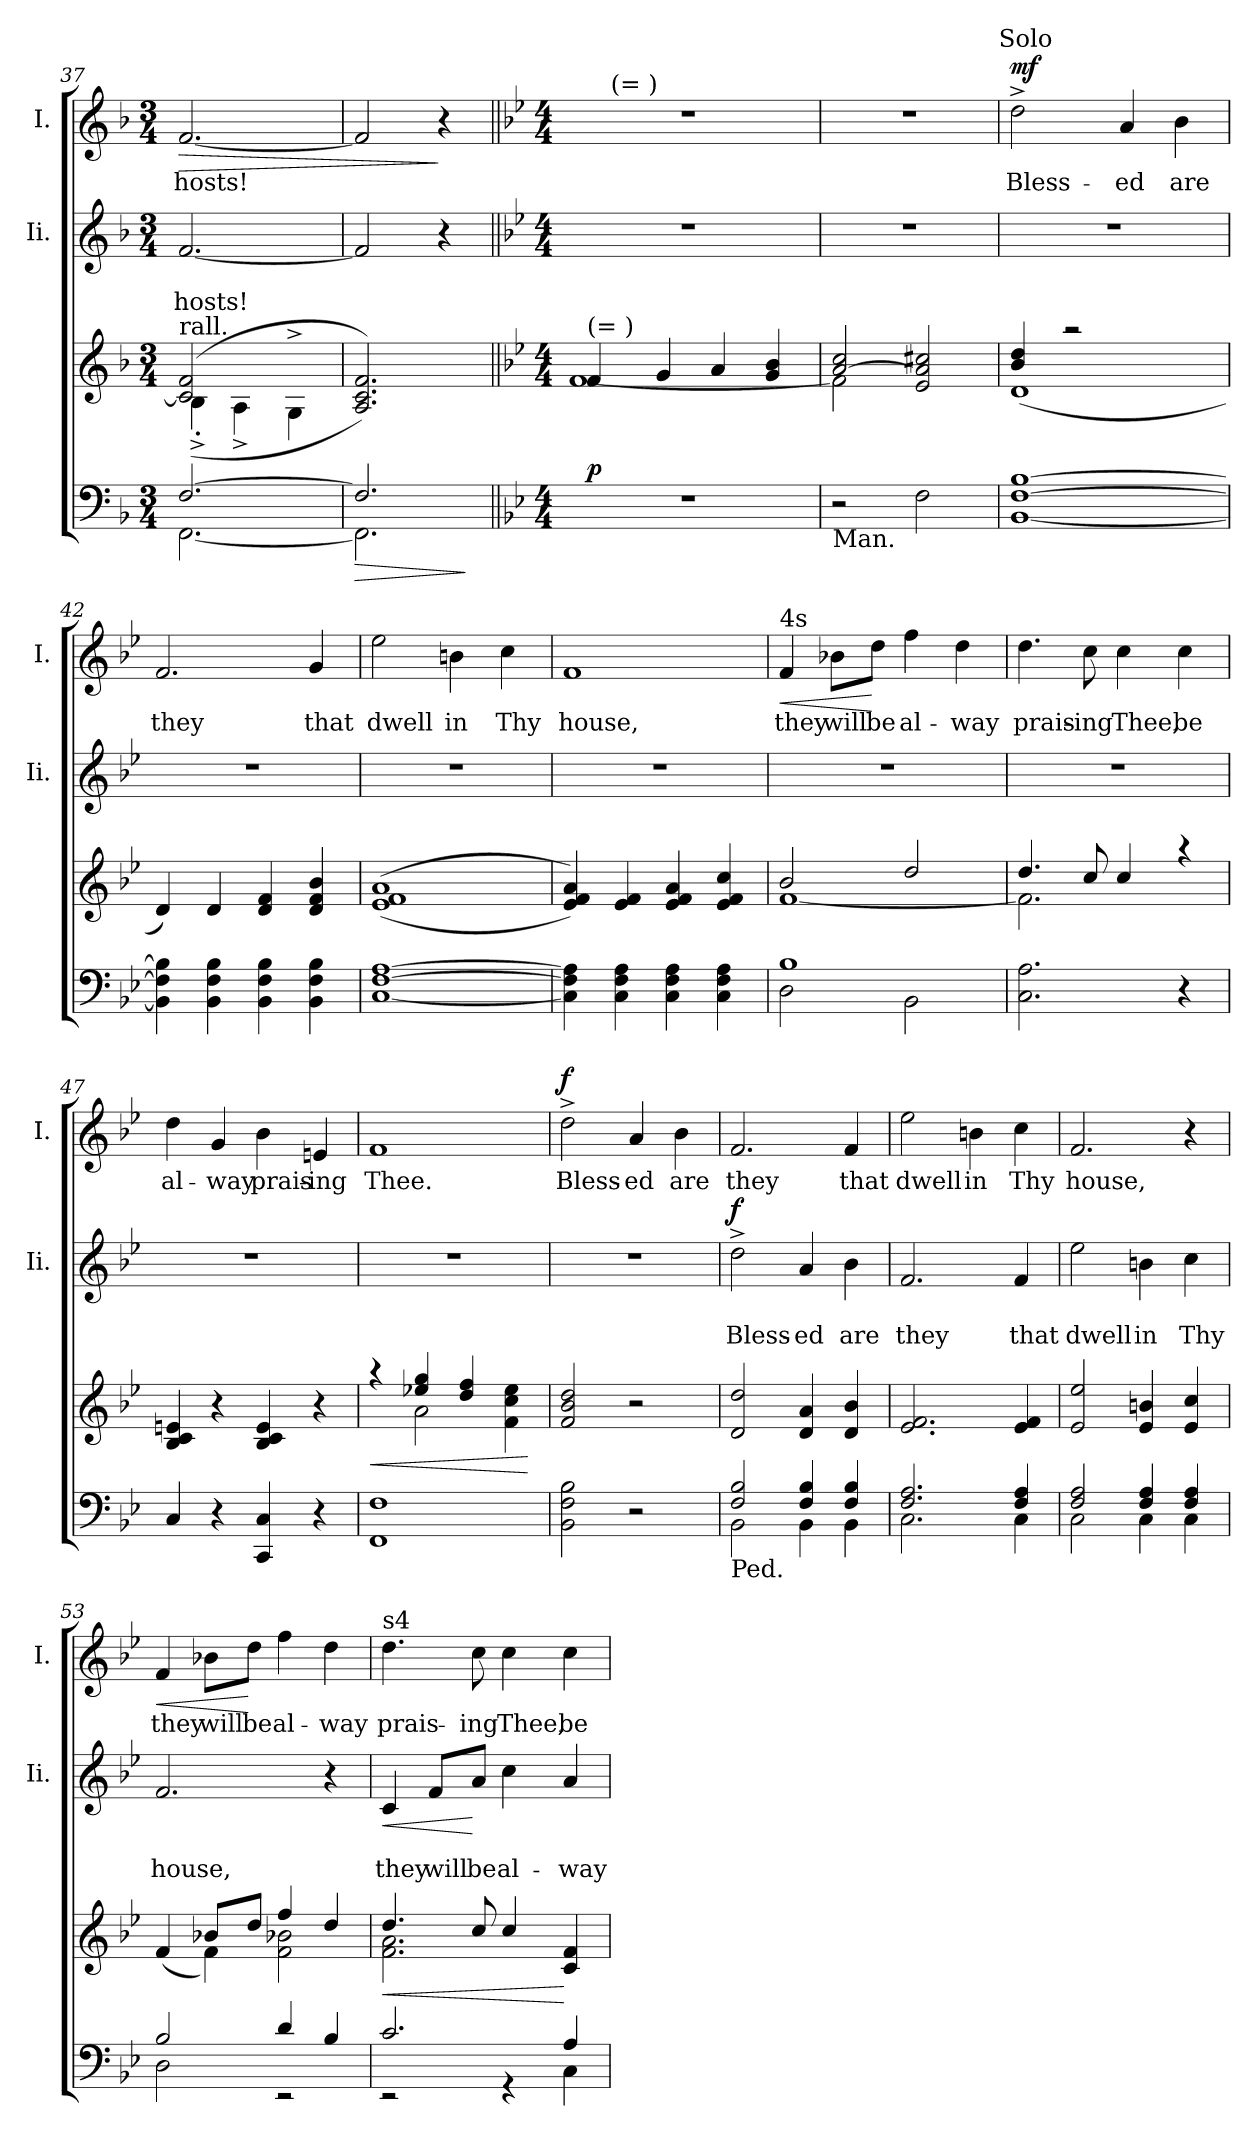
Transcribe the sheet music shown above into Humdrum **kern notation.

**kern	**dynam	**kern	**dynam	**kern	**text	**text	**dynam	**kern	**text	**dynam
*part4	*part4	*part3	*part3	*part2	*part2	*part2	*part2	*part1	*part1	*part1
*staff4	*staff4	*staff3	*staff3	*staff2	*staff2	*staff2	*staff2	*staff1	*staff1	*staff1
*	*	*	*	*I"Ii.	*	*	*	*I"I.	*	*
*	*	*	*	*I'Ii.	*	*	*	*I'I.	*	*
*clefF4	*	*clefG2	*	*clefG2	*	*	*	*clefG2	*	*
*k[b-]	*	*k[b-]	*	*k[b-]	*	*	*	*k[b-]	*	*
*F:	*	*F:	*	*F:	*	*	*	*F:	*	*
*M3/4	*	*M3/4	*	*M3/4	*	*	*	*M3/4	*	*
=37	=37	=37	=37	=37	=37	=37	=37	=37	=37	=37
*^	*	*^	*	*	*	*	*	*	*	*
!	!	!	!LO:TX:a:t=rall.	!	!	!	!	!	!	!	!	!
!	!	!	!	!	!	!	!	!LO:LY:b	!	!	!LO:LY:b	!LO:HP:b
[>2.F/	[<2.FF\	.	(<2c/] 2f/	(>4B-^<'<\	.	[<2.f/	.	hosts!	.	[<2.f/	hosts!	>
.	.	.	.	4A^<\	.	.	.	.	.	.	.	.
.	.	.	4ryy	4G^<\	.	.	.	.	.	.	.	.
=38	=38	=38	=38	=38	=38	=38	=38	=38	=38	=38	=38	=38
!	!	!LO:HP:b	!	!	!	!	!	!	!	!	!	!
*	*	*	*v	*v	*	*	*	*	*	*	*	*
2.F/]	2.FF\]	>	2.A/ 2.c/ 2.f/))	.	2f/]	.	.	.	2f/]	.	.
.	.	.	.	.	4r	.	.	.	4r	.	]
*v	*v	*	*	*	*	*	*	*	*	*	*
.	]	.	.	.	.	.	.	.	.	.
!!LO:LB:g=z
=39||	=39||	=39||	=39||	=39||	=39||	=39||	=39||	=39||	=39||	=39||
*k[b-e-]	*	*k[b-e-]	*	*k[b-e-]	*	*	*	*k[b-e-]	*	*
*B-:	*	*B-:	*	*B-:	*	*	*	*B-:	*	*
*M4/4	*	*M4/4	*	*M4/4	*	*	*	*M4/4	*	*
*	*	*^	*	*	*	*	*	*	*	*
!	!	!LO:TX:a:t=(= )	!	!	!	!	!	!	!	!	!
!	!LO:DY:a	!	!	!	!	!	!	!	!	!	!
*	*	*	*	*	*	*	*	*	*^	*	*
1r	p	4f/	[<1f	.	1r	.	.	.	1r	16ryy	.	.
!	!	!	!	!	!	!	!	!	!	!LO:TX:a:t=(= )	!	!
.	.	.	.	.	.	.	.	.	.	2...ryy	.	.
.	.	4g/	.	.	.	.	.	.	.	.	.	.
.	.	4a/	.	.	.	.	.	.	.	.	.	.
.	.	4g/ 4b-/	.	.	.	.	.	.	.	.	.	.
=40	=40	=40	=40	=40	=40	=40	=40	=40	=40	=40	=40	=40
!LO:TX:b:t=Man.	!	!	!	!	!	!	!	!	!	!	!	!
*	*	*	*	*	*	*	*	*	*v	*v	*	*
2r	.	[>2a/ 2cc/	2f\]	.	1r	.	.	.	1r	.	.
2F\	.	2e-/ 2a/] 2cc#X/	2ryy	.	.	.	.	.	.	.	.
!	!	!	!	!	!	!	!	!	!LO:TX:a:t=Solo	!	!
=41	=41	=41	=41	=41	=41	=41	=41	=41	=41	=41	=41
!	!	!	!	!	!	!	!	!	!	!LO:LY:b	!LO:DY:a
[<1BB- [>1F [>1B-	.	4b-/ 4dd/	(<1d	.	1r	.	.	.	2dd^>\	Bless-	mf
.	.	2raa	.	.	.	.	.	.	.	.	.
!	!	!	!	!	!	!	!	!	!	!LO:LY:b	!
.	.	.	.	.	.	.	.	.	4a/	-ed	.
!	!	!	!	!	!	!	!	!	!	!LO:LY:b	!
.	.	4ryy	.	.	.	.	.	.	4b-\	are	.
*	*	*v	*v	*	*	*	*	*	*	*	*
=42	=42	=42	=42	=42	=42	=42	=42	=42	=42	=42
!	!	!	!	!	!	!	!	!	!LO:LY:b	!
4BB-\] 4F\] 4B-\]	.	4d/)	.	1r	.	.	.	2.f/	they	.
4BB-\ 4F\ 4B-\	.	4d/	.	.	.	.	.	.	.	.
4BB-\ 4F\ 4B-\	.	4d/ 4f/	.	.	.	.	.	.	.	.
!	!	!	!	!	!	!	!	!	!LO:LY:b	!
4BB-\ 4F\ 4B-\	.	4d/ 4f/ 4b-/	.	.	.	.	.	4g/	that	.
=43	=43	=43	=43	=43	=43	=43	=43	=43	=43	=43
!	!	!	!	!	!	!	!	!	!LO:LY:b	!
[<1C [>1F [>1A	.	(>(<1e- 1f 1a	.	1r	.	.	.	2ee-\	dwell	.
!	!	!	!	!	!	!	!	!	!LO:LY:b	!
.	.	.	.	.	.	.	.	4bn\	in	.
!	!	!	!	!	!	!	!	!	!LO:LY:b	!
.	.	.	.	.	.	.	.	4cc\	Thy	.
=44	=44	=44	=44	=44	=44	=44	=44	=44	=44	=44
!	!	!	!	!	!	!	!	!	!LO:LY:b	!
4C\] 4F\] 4A\]	.	4e-/ 4f/ 4a/))	.	1r	.	.	.	1f	house,	.
4C\ 4F\ 4A\	.	4e-/ 4f/	.	.	.	.	.	.	.	.
4C\ 4F\ 4A\	.	4e-/ 4f/ 4a/	.	.	.	.	.	.	.	.
4C\ 4F\ 4A\	.	4e-/ 4f/ 4cc/	.	.	.	.	.	.	.	.
!!LO:LB:g=z
=45	=45	=45	=45	=45	=45	=45	=45	=45	=45	=45
*^	*	*^	*	*	*	*	*	*	*	*
!	!	!	!	!	!	!	!	!	!	!LO:TX:a:t=4s	!	!
!	!	!	!	!	!	!	!	!	!	!	!LO:LY:b	!LO:HP:b
1B-	2D\	.	2b-/	[<1f	.	1r	.	.	.	4f/	they	<
!	!	!	!	!	!	!	!	!	!	!	!LO:LY:b	!
.	.	.	.	.	.	.	.	.	.	8b-X\L	will	.
!	!	!	!	!	!	!	!	!	!	!	!LO:LY:b	!
.	.	.	.	.	.	.	.	.	.	8dd\J	be	[
!	!	!	!	!	!	!	!	!	!	!	!LO:LY:b	!
.	2BB-\	.	2dd/	.	.	.	.	.	.	4ff\	al-	.
!	!	!	!	!	!	!	!	!	!	!	!LO:LY:b	!
.	.	.	.	.	.	.	.	.	.	4dd\	-way	.
*v	*v	*	*	*	*	*	*	*	*	*	*	*
=46	=46	=46	=46	=46	=46	=46	=46	=46	=46	=46	=46
!	!	!	!	!	!	!	!	!	!	!LO:LY:b	!
2.C\ 2.A\	.	4.dd/	2.f\]	.	1r	.	.	.	4.dd\	prais-	.
!	!	!	!	!	!	!	!	!	!	!LO:LY:b	!
.	.	8cc/	.	.	.	.	.	.	8cc\	-ing	.
!	!	!	!	!	!	!	!	!	!	!LO:LY:b	!
.	.	4cc/	.	.	.	.	.	.	4cc\	Thee,	.
!	!	!	!	!	!	!	!	!	!	!LO:LY:b	!
4r	.	4raa	4ryy	.	.	.	.	.	4cc\	be	.
=47	=47	=47	=47	=47	=47	=47	=47	=47	=47	=47	=47
!	!	!	!	!	!	!	!	!	!	!LO:LY:b	!
*	*	*v	*v	*	*	*	*	*	*	*	*
4C/	.	4B-/ 4c/ 4en/	.	1r	.	.	.	4dd\	al-	.
!	!	!	!	!	!	!	!	!	!LO:LY:b	!
4r	.	4r	.	.	.	.	.	4g/	-way	.
!	!	!	!	!	!	!	!	!	!LO:LY:b	!
4CC/ 4C/	.	4B-/ 4c/ 4e/	.	.	.	.	.	4b-\	prais-	.
!	!	!	!	!	!	!	!	!	!LO:LY:b	!
4r	.	4r	.	.	.	.	.	4en/	-ing	.
=48	=48	=48	=48	=48	=48	=48	=48	=48	=48	=48
!	!	!	!LO:HP:b	!	!	!	!	!	!LO:LY:b	!
*	*	*^	*	*	*	*	*	*	*	*
1FF 1F	.	4raa	4ryy	<	1r	.	.	.	1f	Thee.	.
.	.	4ee-X/ 4gg/	2a\	.	.	.	.	.	.	.	.
.	.	4dd/ 4ff/	.	.	.	.	.	.	.	.	.
.	.	4ryy	4f\ 4cc\ 4ee-\	.	.	.	.	.	.	.	.
*	*	*v	*v	*	*	*	*	*	*	*	*
.	.	.	[	.	.	.	.	.	.	.
!!LO:PB:g=z
=49	=49	=49	=49	=49	=49	=49	=49	=49	=49	=49
!	!	!	!	!	!	!	!	!	!LO:LY:b	!LO:DY:a
2BB-\ 2F\ 2B-\	.	2f/ 2b-/ 2dd/	.	1r	.	.	.	2dd^>\	Bless-	f
!	!	!	!	!	!	!	!	!	!LO:LY:b	!
2r	.	2r	.	.	.	.	.	4a/	-ed	.
!	!	!	!	!	!	!	!	!	!LO:LY:b	!
.	.	.	.	.	.	.	.	4b-\	are	.
=50	=50	=50	=50	=50	=50	=50	=50	=50	=50	=50
*^	*	*	*	*	*	*	*	*	*	*
!LO:TX:b:t=Ped.	!	!	!	!	!	!	!	!	!	!	!
!	!	!	!	!	!	!	!LO:LY:b	!LO:DY:a	!	!LO:LY:b	!
2F/ 2B-/	2BB-\	.	2d/ 2dd/	.	2dd^>\	.	Bless-	f	2.f/	they	.
!	!	!	!	!	!	!	!LO:LY:b	!	!	!	!
4F/ 4B-/	4BB-\	.	4d/ 4a/	.	4a/	.	-ed	.	.	.	.
!	!	!	!	!	!	!	!LO:LY:b	!	!	!LO:LY:b	!
4F/ 4B-/	4BB-\	.	4d/ 4b-/	.	4b-\	.	are	.	4f/	that	.
=51	=51	=51	=51	=51	=51	=51	=51	=51	=51	=51	=51
!	!	!	!	!	!	!	!LO:LY:b	!	!	!LO:LY:b	!
2.F/ 2.A/	2.C\	.	2.e-/ 2.f/	.	2.f/	.	they	.	2ee-\	dwell	.
!	!	!	!	!	!	!	!	!	!	!LO:LY:b	!
.	.	.	.	.	.	.	.	.	4bn\	in	.
!	!	!	!	!	!	!	!LO:LY:b	!	!	!LO:LY:b	!
4F/ 4A/	4C\	.	4e-/ 4f/	.	4f/	.	that	.	4cc\	Thy	.
=52	=52	=52	=52	=52	=52	=52	=52	=52	=52	=52	=52
!	!	!	!	!	!	!	!LO:LY:b	!	!	!LO:LY:b	!
2F/ 2A/	2C\	.	2e-/ 2ee-/	.	2ee-\	.	dwell	.	2.f/	house,	.
!	!	!	!	!	!	!	!LO:LY:b	!	!	!	!
4F/ 4A/	4C\	.	4e-/ 4bn/	.	4bn\	.	in	.	.	.	.
!	!	!	!	!	!	!	!LO:LY:b	!	!	!	!
4F/ 4A/	4C\	.	4e-/ 4cc/	.	4cc\	.	Thy	.	4r	.	.
=53	=53	=53	=53	=53	=53	=53	=53	=53	=53	=53	=53
*	*	*	*^	*	*	*	*	*	*	*	*
!	!	!	!	!	!	!	!	!LO:LY:b	!	!	!LO:LY:b	!LO:HP:b
2B-/	2D\	.	(<4f/	4ryy	.	2.f/	.	house,	.	4f/	they	<
!	!	!	!	!	!	!	!	!	!	!	!LO:LY:b	!
.	.	.	8b-X/L	4f\)	.	.	.	.	.	8b-X\L	will	.
!	!	!	!	!	!	!	!	!	!	!	!LO:LY:b	!
.	.	.	8dd/J	.	.	.	.	.	.	8dd\J	be	[
!	!	!	!	!	!	!	!	!	!	!	!LO:LY:b	!
4d/	2rEE	.	4ff/	2f\ 2b-X\	.	.	.	.	.	4ff\	al-	.
!	!	!	!	!	!	!	!	!	!	!	!LO:LY:b	!
4B-/	.	.	4dd/	.	.	4r	.	.	.	4dd\	-way	.
!!LO:LB:g=z
=54	=54	=54	=54	=54	=54	=54	=54	=54	=54	=54	=54	=54
!	!	!	!	!	!	!	!	!	!	!LO:TX:a:t=s4	!	!
!	!	!	!	!	!LO:HP:b	!	!	!LO:LY:b	!LO:HP:b	!	!LO:LY:b	!
2.c/	2rEE	.	4.dd/	2.f\ 2.a\	<	4c/	.	they	<	4.dd\	prais-	.
!	!	!	!	!	!	!	!	!LO:LY:b	!	!	!	!
.	.	.	.	.	.	8f/L	.	will	.	.	.	.
!	!	!	!	!	!	!	!	!LO:LY:b	!	!	!LO:LY:b	!
.	.	.	8cc/	.	.	8a/J	.	be	[	8cc\	-ing	.
!	!	!	!	!	!	!	!	!LO:LY:b	!	!	!LO:LY:b	!
.	4rGG	.	4cc/	.	.	4cc\	.	al-	.	4cc\	Thee,	.
!	!	!	!	!	!	!	!	!LO:LY:b	!	!	!LO:LY:b	!
4A/	4C\	.	4c/ 4f/	4ryy	[	4a/	.	-way	.	4cc\	be	.
*v	*v	*	*	*	*	*	*	*	*	*	*	*
*	*	*v	*v	*	*	*	*	*	*	*	*
=	=	=	=	=	=	=	=	=	=	=
*-	*-	*-	*-	*-	*-	*-	*-	*-	*-	*-
